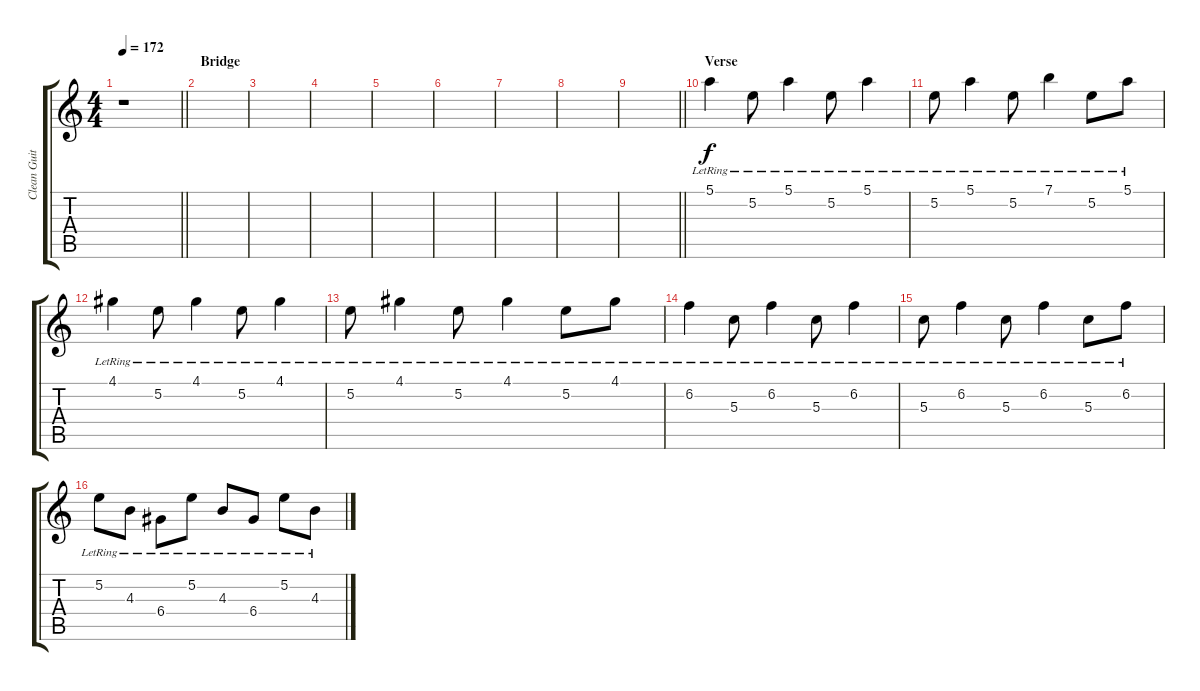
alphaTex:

\track ("Clean Guitar" "Clean Guit") {instrument electricguitarjazz}
\staff {score tabs}
\tuning (E4 B3 G3 D3 A2 E2) {hide}
\ts (4 4)
\tempo 172
\clef g2
\barLineRight lightlight
\ks aminor
r.1{dy f} |
\section ("" "Bridge")
|
|
|
|
|
|
|
\barLineRight lightlight
|
\section ("" "Verse")
5.1{lr}.4 5.2{lr}.8 5.1{lr}.4 5.2{lr}.8 5.1{lr}.4 |
5.2{lr}.8 5.1{lr}.4 5.2{lr}.8 7.1{lr}.4 5.2{lr}.8 5.1{lr}.8 |
4.1{lr}.4 5.2{lr}.8 4.1{lr}.4 5.2{lr}.8 4.1{lr}.4 |
5.2{lr}.8 4.1{lr}.4 5.2{lr}.8 4.1{lr}.4 5.2{lr}.8 4.1{lr}.8 |
6.2{lr}.4 5.3{lr}.8 6.2{lr}.4 5.3{lr}.8 6.2{lr}.4 |
5.3{lr}.8 6.2{lr}.4 5.3{lr}.8 6.2{lr}.4 5.3{lr}.8 6.2{lr}.8 |
5.2{lr}.8 4.3{lr}.8 6.4{lr}.8 5.2{lr}.8 4.3{lr}.8 6.4{lr}.8 5.2{lr}.8 4.3{lr}.8
